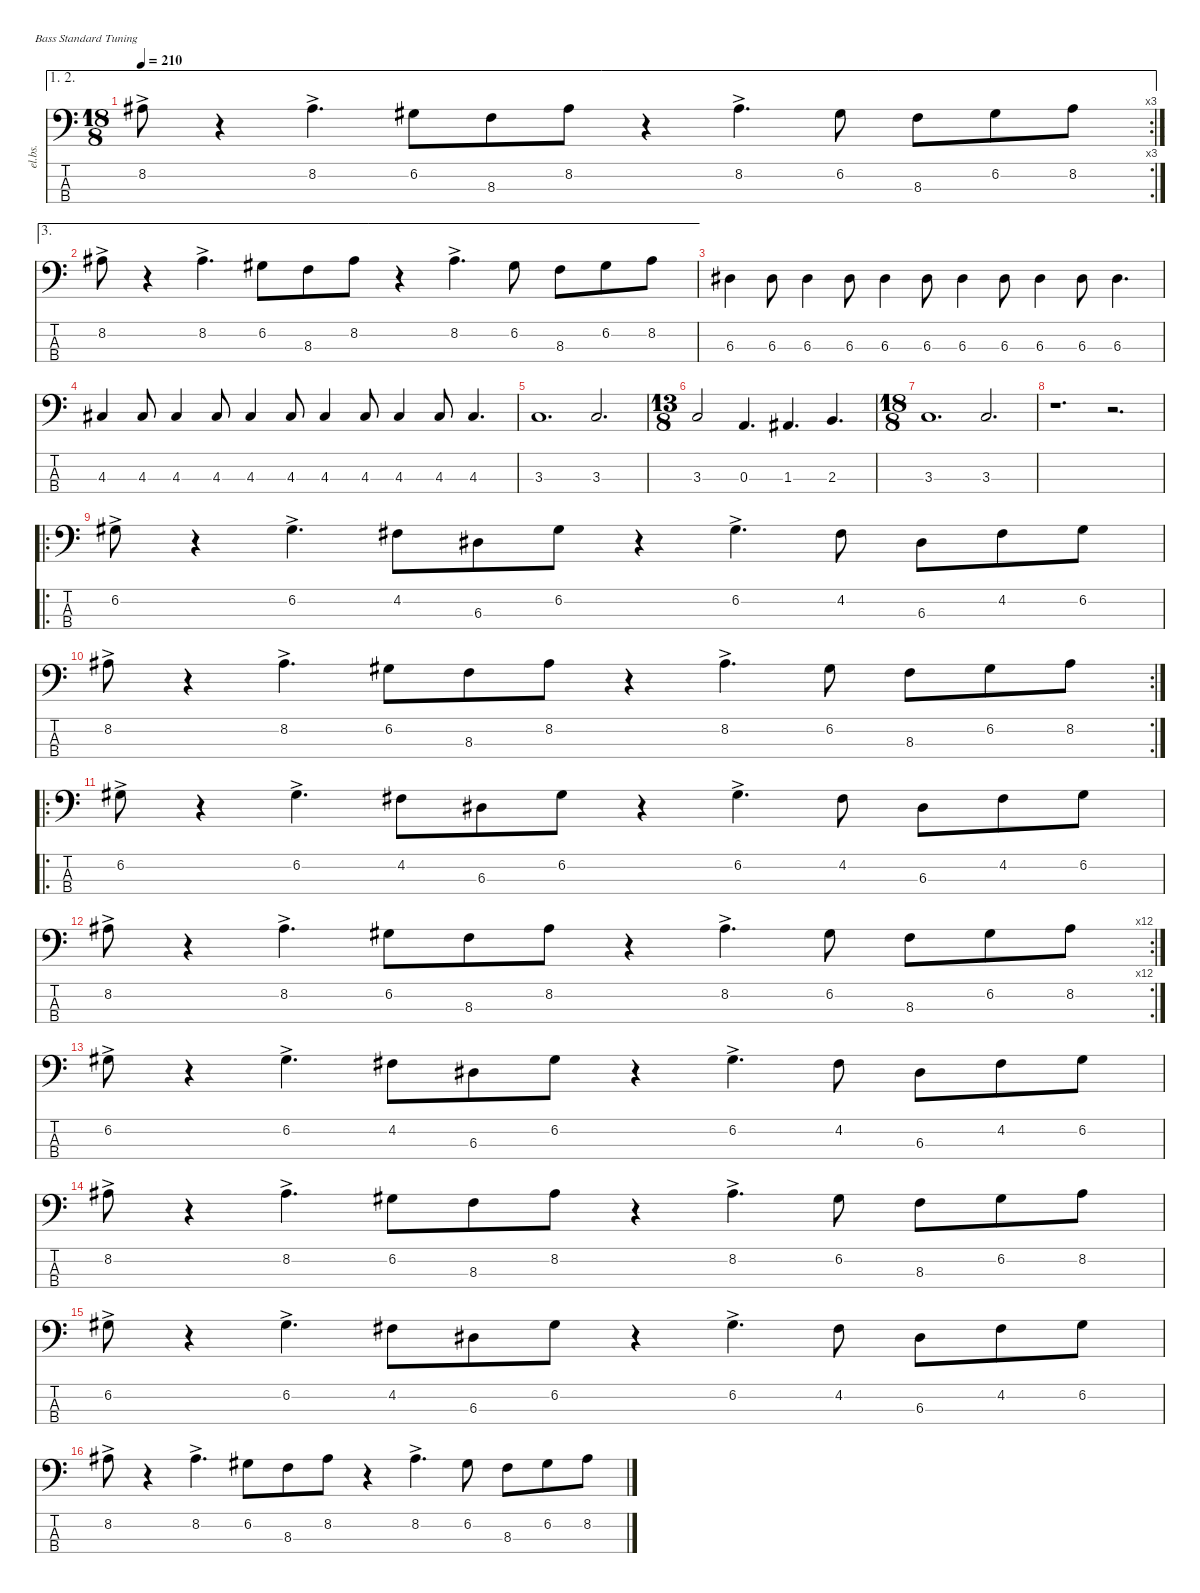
\defaultSystemsLayout 4
\hideDynamics
\bracketExtendMode nobrackets
\otherSystemsTrackNameOrientation horizontal
\track ("Bass" "el.bs.") {instrument electricbassfinger}
\staff {score tabs}
\tuning (G2 D2 A1 E1)
\ae (1 2)
\rc 3
\ts (18 8)
\tempo 210
\clef f4
\ks c
8.2{ac acc #}.8{dy f beam Down} r.4{beam Down} 8.2{ac acc #}.4{d beam Down} 6.2{acc #}.8{beam Down} 8.3.8{beam Down} 8.2{acc #}.8{beam Down} r.4{beam Down} 8.2{ac acc #}.4{d beam Down} 6.2{acc #}.8{beam Down} 8.3.8{beam Down} 6.2{acc #}.8{beam Down} 8.2{acc #}.8{beam Down} |
\ae 3
8.2{ac acc #}.8{beam Down} r.4{beam Down} 8.2{ac acc #}.4{d beam Down} 6.2{acc #}.8{beam Down} 8.3.8{beam Down} 8.2{acc #}.8{beam Down} r.4{beam Down} 8.2{ac acc #}.4{d beam Down} 6.2{acc #}.8{beam Down} 8.3.8{beam Down} 6.2{acc #}.8{beam Down} 8.2{acc #}.8{beam Down} |
6.3{acc #}.4{beam Down} 6.3{acc #}.8{beam Down} 6.3{acc #}.4{beam Down} 6.3{acc #}.8{beam Down} 6.3{acc #}.4{beam Down} 6.3{acc #}.8{beam Down} 6.3{acc #}.4{beam Down} 6.3{acc #}.8{beam Down} 6.3{acc #}.4{beam Down} 6.3{acc #}.8{beam Down} 6.3{acc #}.4{d beam Down} |
4.3{acc #}.4{beam Up} 4.3{acc #}.8{beam Up} 4.3{acc #}.4{beam Up} 4.3{acc #}.8{beam Up} 4.3{acc #}.4{beam Up} 4.3{acc #}.8{beam Up} 4.3{acc #}.4{beam Up} 4.3{acc #}.8{beam Up} 4.3{acc #}.4{beam Up} 4.3{acc #}.8{beam Up} 4.3{acc #}.4{d beam Up} |
3.3.1{d beam Up} 3.3.2{d beam Up} |
\ts (13 8)
3.3.2{beam Up} 0.3.4{d beam Up} 1.3{acc #}.4{d beam Up} 2.3.4{d beam Up} |
\ts (18 8)
3.3.1{d beam Up} 3.3.2{d beam Up} |
r.1{d beam Down} r.2{d beam Down} |
\ro
6.2{ac acc #}.8{beam Down} r.4{beam Down} 6.2{ac acc #}.4{d beam Down} 4.2{acc #}.8{beam Down} 6.3{acc #}.8{beam Down} 6.2{acc #}.8{beam Down} r.4{beam Down} 6.2{ac acc #}.4{d beam Down} 4.2{acc #}.8{beam Down} 6.3{acc #}.8{beam Down} 4.2{acc #}.8{beam Down} 6.2{acc #}.8{beam Down} |
\rc 2
8.2{ac acc #}.8{beam Down} r.4{beam Down} 8.2{ac acc #}.4{d beam Down} 6.2{acc #}.8{beam Down} 8.3.8{beam Down} 8.2{acc #}.8{beam Down} r.4{beam Down} 8.2{ac acc #}.4{d beam Down} 6.2{acc #}.8{beam Down} 8.3.8{beam Down} 6.2{acc #}.8{beam Down} 8.2{acc #}.8{beam Down} |
\ro
6.2{ac acc #}.8{beam Down} r.4{beam Down} 6.2{ac acc #}.4{d beam Down} 4.2{acc #}.8{beam Down} 6.3{acc #}.8{beam Down} 6.2{acc #}.8{beam Down} r.4{beam Down} 6.2{ac acc #}.4{d beam Down} 4.2{acc #}.8{beam Down} 6.3{acc #}.8{beam Down} 4.2{acc #}.8{beam Down} 6.2{acc #}.8{beam Down} |
\rc 12
8.2{ac acc #}.8{beam Down} r.4{beam Down} 8.2{ac acc #}.4{d beam Down} 6.2{acc #}.8{beam Down} 8.3.8{beam Down} 8.2{acc #}.8{beam Down} r.4{beam Down} 8.2{ac acc #}.4{d beam Down} 6.2{acc #}.8{beam Down} 8.3.8{beam Down} 6.2{acc #}.8{beam Down} 8.2{acc #}.8{beam Down} |
6.2{ac acc #}.8{beam Down} r.4{beam Down} 6.2{ac acc #}.4{d beam Down} 4.2{acc #}.8{beam Down} 6.3{acc #}.8{beam Down} 6.2{acc #}.8{beam Down} r.4{beam Down} 6.2{ac acc #}.4{d beam Down} 4.2{acc #}.8{beam Down} 6.3{acc #}.8{beam Down} 4.2{acc #}.8{beam Down} 6.2{acc #}.8{beam Down} |
8.2{ac acc #}.8{beam Down} r.4{beam Down} 8.2{ac acc #}.4{d beam Down} 6.2{acc #}.8{beam Down} 8.3.8{beam Down} 8.2{acc #}.8{beam Down} r.4{beam Down} 8.2{ac acc #}.4{d beam Down} 6.2{acc #}.8{beam Down} 8.3.8{beam Down} 6.2{acc #}.8{beam Down} 8.2{acc #}.8{beam Down} |
6.2{ac acc #}.8{beam Down} r.4{beam Down} 6.2{ac acc #}.4{d beam Down} 4.2{acc #}.8{beam Down} 6.3{acc #}.8{beam Down} 6.2{acc #}.8{beam Down} r.4{beam Down} 6.2{ac acc #}.4{d beam Down} 4.2{acc #}.8{beam Down} 6.3{acc #}.8{beam Down} 4.2{acc #}.8{beam Down} 6.2{acc #}.8{beam Down} |
8.2{ac acc #}.8{beam Down} r.4{beam Down} 8.2{ac acc #}.4{d beam Down} 6.2{acc #}.8{beam Down} 8.3.8{beam Down} 8.2{acc #}.8{beam Down} r.4{beam Down} 8.2{ac acc #}.4{d beam Down} 6.2{acc #}.8{beam Down} 8.3.8{beam Down} 6.2{acc #}.8{beam Down} 8.2{acc #}.8{beam Down}
